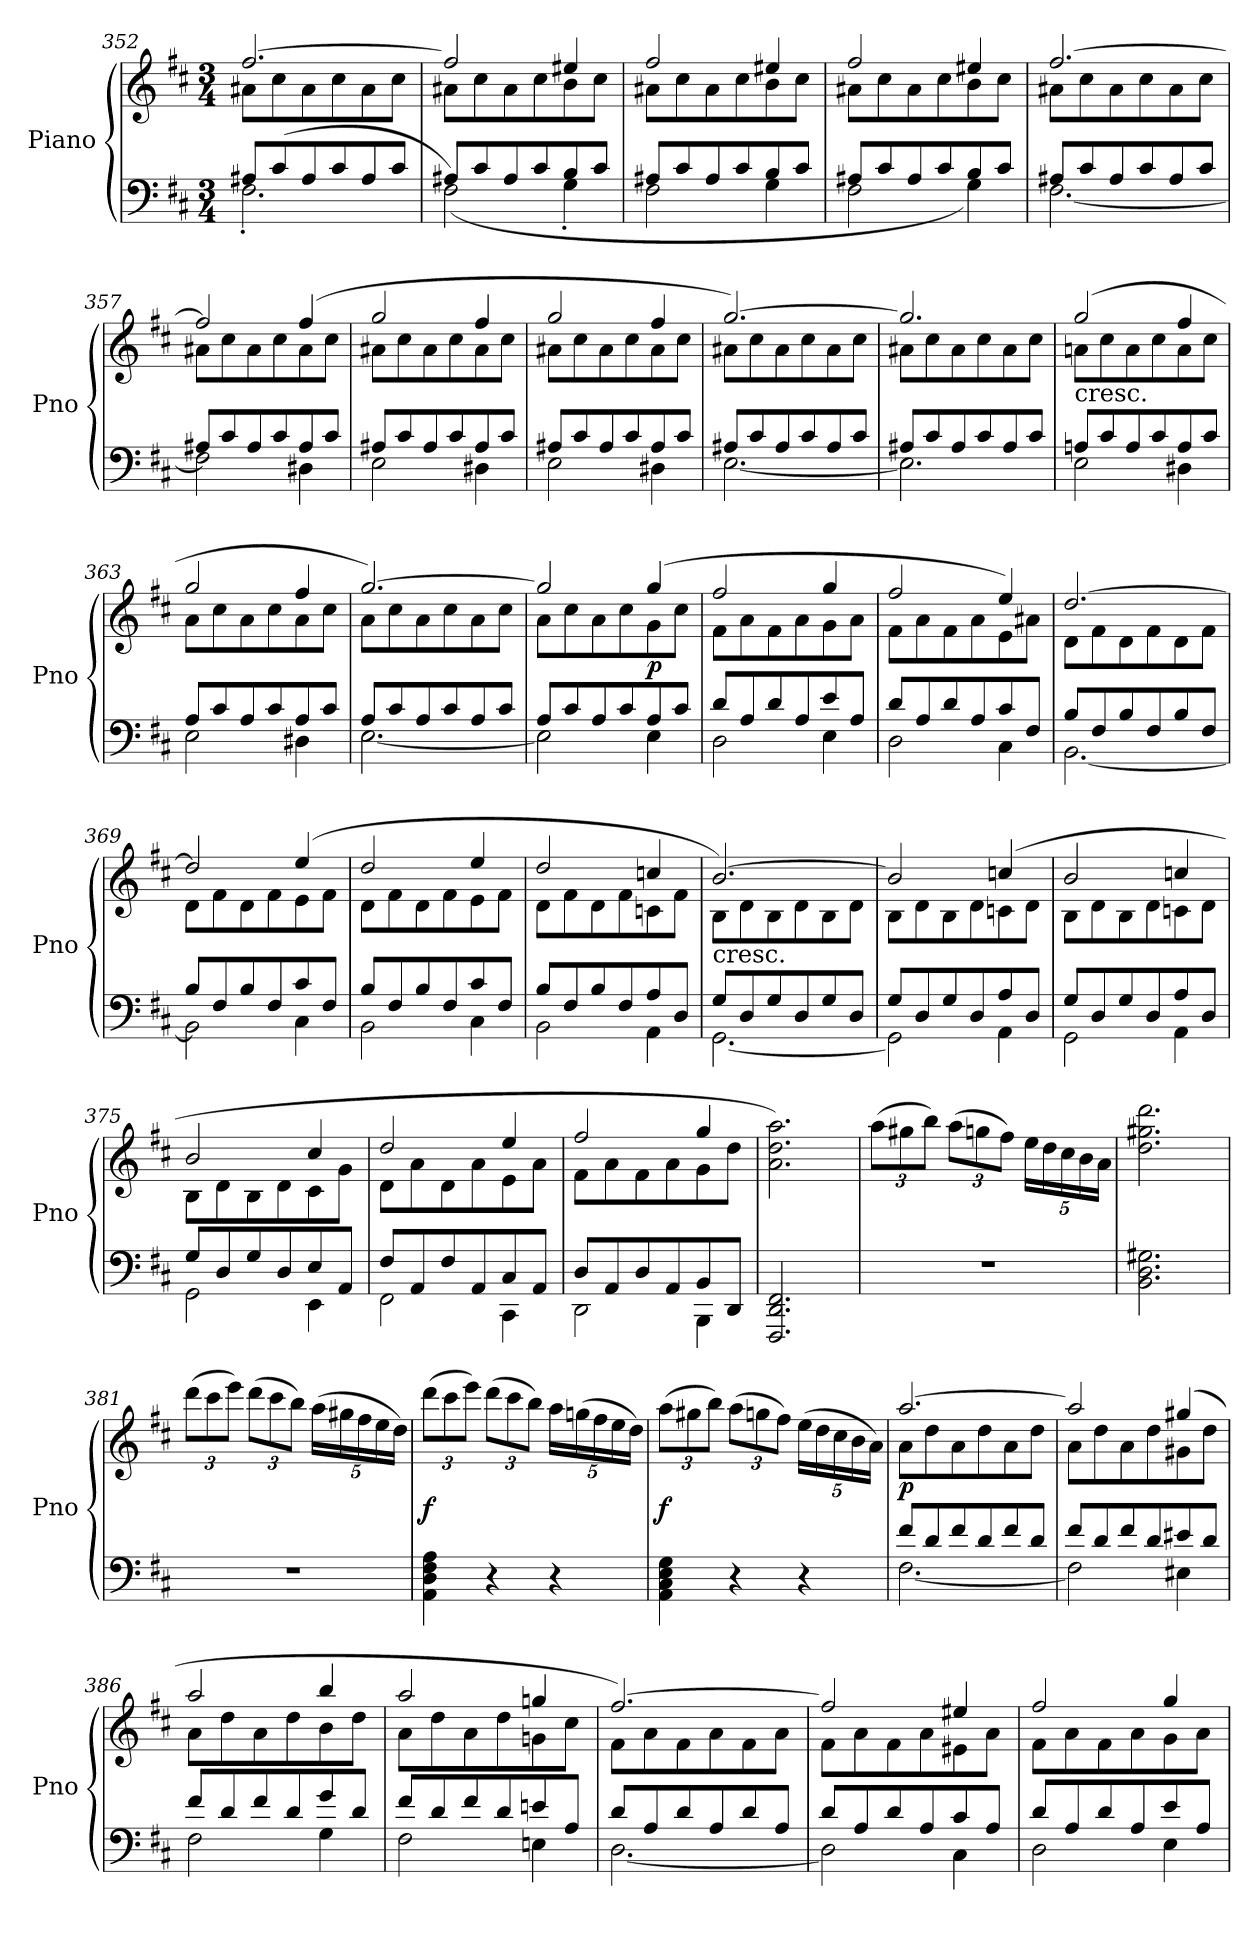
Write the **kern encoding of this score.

**kern	**kern	**dynam
*part1	*part1	*part1
*staff2	*staff1	*staff1/2
*I"Piano	*	*
*I'Pno	*	*
*clefF4	*clefG2	*
*k[f#c#]	*k[f#c#]	*
*D:	*D:	*
*M3/4	*M3/4	*
=352	=352	=352
*^	*^	*
8A#X/L	2.F#'\	[2.ff#/	8a#X\L	.
(8c#/	.	.	8cc#\	.
8A#/	.	.	8a#\	.
8c#/	.	.	8cc#\	.
8A#/	.	.	8a#\	.
8c#/J	.	.	8cc#\J	.
=353	=353	=353	=353	=353
8A#X/L	(2F#\)	2ff#/]	8a#X\L	.
8c#/	.	.	8cc#\	.
8A#/	.	.	8a#\	.
8c#/	.	.	8cc#\	.
8B/	4G'\	4ee#X/	8b\	.
8c#/J	.	.	8cc#\J	.
=354	=354	=354	=354	=354
8A#X/L	2F#\	2ff#/	8a#X\L	.
8c#/	.	.	8cc#\	.
8A#/	.	.	8a#\	.
8c#/	.	.	8cc#\	.
8B/	4G\	4ee#X/	8b\	.
8c#/J	.	.	8cc#\J	.
=355	=355	=355	=355	=355
8A#X/L	2F#\	2ff#/	8a#X\L	.
8c#/	.	.	8cc#\	.
8A#/	.	.	8a#\	.
8c#/	.	.	8cc#\	.
8B/	4G\)	4ee#X/	8b\	.
8c#/J	.	.	8cc#\J	.
=356	=356	=356	=356	=356
8A#X/L	[2.F#\	[2.ff#/	8a#X\L	.
8c#/	.	.	8cc#\	.
8A#/	.	.	8a#\	.
8c#/	.	.	8cc#\	.
8A#/	.	.	8a#\	.
8c#/J	.	.	8cc#\J	.
=357	=357	=357	=357	=357
8A#X/L	2F#\]	2ff#/]	8a#X\L	.
8c#/	.	.	8cc#\	.
8A#/	.	.	8a#\	.
8c#/	.	.	8cc#\	.
8A#/	4D#X\	(4ff#/	8a#\	.
8c#/J	.	.	8cc#\J	.
=358	=358	=358	=358	=358
8A#X/L	2E\	2gg/	8a#X\L	.
8c#/	.	.	8cc#\	.
8A#/	.	.	8a#\	.
8c#/	.	.	8cc#\	.
8A#/	4D#X\	4ff#/	8a#\	.
8c#/J	.	.	8cc#\J	.
=359	=359	=359	=359	=359
8A#X/L	2E\	2gg/	8a#X\L	.
8c#/	.	.	8cc#\	.
8A#/	.	.	8a#\	.
8c#/	.	.	8cc#\	.
8A#/	4D#X\	4ff#/	8a#\	.
8c#/J	.	.	8cc#\J	.
=360	=360	=360	=360	=360
8A#X/L	[2.E\	[2.gg/)	8a#X\L	.
8c#/	.	.	8cc#\	.
8A#/	.	.	8a#\	.
8c#/	.	.	8cc#\	.
8A#/	.	.	8a#\	.
8c#/J	.	.	8cc#\J	.
=361	=361	=361	=361	=361
8A#X/L	2.E\]	2.gg/]	8a#X\L	.
8c#/	.	.	8cc#\	.
8A#/	.	.	8a#\	.
8c#/	.	.	8cc#\	.
8A#/	.	.	8a#\	.
8c#/J	.	.	8cc#\J	.
=362	=362	=362	=362	=362
!	!	!LO:TX:c:t=cresc.	!	!
8An/L	2E\	(2gg/	8an\L	.
8c#/	.	.	8cc#\	.
8A/	.	.	8a\	.
8c#/	.	.	8cc#\	.
8A/	4D#X\	4ff#/	8a\	.
8c#/J	.	.	8cc#\J	.
=363	=363	=363	=363	=363
8A/L	2E\	2gg/	8a\L	.
8c#/	.	.	8cc#\	.
8A/	.	.	8a\	.
8c#/	.	.	8cc#\	.
8A/	4D#X\	4ff#/	8a\	.
8c#/J	.	.	8cc#\J	.
=364	=364	=364	=364	=364
8A/L	[2.E\	[2.gg/)	8a\L	.
8c#/	.	.	8cc#\	.
8A/	.	.	8a\	.
8c#/	.	.	8cc#\	.
8A/	.	.	8a\	.
8c#/J	.	.	8cc#\J	.
=365	=365	=365	=365	=365
8A/L	2E\]	2gg/]	8a\L	.
8c#/	.	.	8cc#\	.
8A/	.	.	8a\	.
8c#/	.	.	8cc#\	.
8A/	4E\	(4gg/	8g\	p
8c#/J	.	.	8cc#\J	.
=366	=366	=366	=366	=366
8d/L	2D\	2ff#/	8f#\L	.
8A/	.	.	8a\	.
8d/	.	.	8f#\	.
8A/	.	.	8a\	.
8e/	4E\	4gg/	8g\	.
8A/J	.	.	8a\J	.
=367	=367	=367	=367	=367
8d/L	2D\	2ff#/	8f#\L	.
8A/	.	.	8a\	.
8d/	.	.	8f#\	.
8A/	.	.	8a\	.
8c#/	4C#\	4ee/)	8e\	.
8F#/J	.	.	8a#X\J	.
=368	=368	=368	=368	=368
8B/L	[2.BB\	[2.dd/	8d\L	.
8F#/	.	.	8f#\	.
8B/	.	.	8d\	.
8F#/	.	.	8f#\	.
8B/	.	.	8d\	.
8F#/J	.	.	8f#\J	.
=369	=369	=369	=369	=369
8B/L	2BB\]	2dd/]	8d\L	.
8F#/	.	.	8f#\	.
8B/	.	.	8d\	.
8F#/	.	.	8f#\	.
8c#/	4C#\	(4ee/	8e\	.
8F#/J	.	.	8f#\J	.
=370	=370	=370	=370	=370
8B/L	2BB\	2dd/	8d\L	.
8F#/	.	.	8f#\	.
8B/	.	.	8d\	.
8F#/	.	.	8f#\	.
8c#/	4C#\	4ee/	8e\	.
8F#/J	.	.	8f#\J	.
=371	=371	=371	=371	=371
8B/L	2BB\	2dd/	8d\L	.
8F#/	.	.	8f#\	.
8B/	.	.	8d\	.
8F#/	.	.	8f#\	.
8A/	4AA\	4ccn/	8cn\	.
8D/J	.	.	8f#\J	.
=372	=372	=372	=372	=372
!	!	!LO:TX:c:t=cresc.	!	!
8G/L	[2.GG\	[2.b/)	8B\L	.
8D/	.	.	8d\	.
8G/	.	.	8B\	.
8D/	.	.	8d\	.
8G/	.	.	8B\	.
8D/J	.	.	8d\J	.
=373	=373	=373	=373	=373
8G/L	2GG\]	2b/]	8B\L	.
8D/	.	.	8d\	.
8G/	.	.	8B\	.
8D/	.	.	8d\	.
8A/	4AA\	(4ccn/	8cn\	.
8D/J	.	.	8d\J	.
=374	=374	=374	=374	=374
8G/L	2GG\	2b/	8B\L	.
8D/	.	.	8d\	.
8G/	.	.	8B\	.
8D/	.	.	8d\	.
8A/	4AA\	4ccn/	8cn\	.
8D/J	.	.	8d\J	.
=375	=375	=375	=375	=375
8G/L	2GG\	2b/	8B\L	.
8D/	.	.	8d\	.
8G/	.	.	8B\	.
8D/	.	.	8d\	.
8E/	4EE\	4cc#/	8c#\	.
8AA/J	.	.	8g\J	.
=376	=376	=376	=376	=376
8F#/L	2FF#\	2dd/	8d\L	.
8AA/	.	.	8a\	.
8F#/	.	.	8d\	.
8AA/	.	.	8a\	.
8C#/	4CC#\	4ee/	8e\	.
8AA/J	.	.	8a\J	.
=377	=377	=377	=377	=377
8D/L	2DD\	2ff#/	8f#\L	.
8AA/	.	.	8a\	.
8D/	.	.	8f#\	.
8AA/	.	.	8a\	.
8BB/	4BBB\	4gg/	8g\	.
8DD/J	.	.	8dd\J	.
*v	*v	*	*	*
*	*v	*v	*
=378	=378	=378
2.FFF#/ 2.DD/ 2.FF#/	2.a\ 2.dd\ 2.aa\)	.
=379	=379	=379
2.r	(12aa\L	.
.	12gg#X\	.
.	12bb\J)	.
.	(12aa\L	.
.	12ggn\	.
.	12ff#\J)	.
.	20ee\LL	.
.	20dd\	.
.	20cc#\	.
.	20b\	.
.	20a\JJ	.
=380	=380	=380
2.BB\ 2.D\ 2.G#X\	2.dd\ 2.gg#X\ 2.ddd\	.
=381	=381	=381
2.r	(12ddd\L	.
.	12ccc#\	.
.	12eee\J)	.
.	(12ddd\L	.
.	12ccc#\	.
.	12bb\J)	.
.	(20aa\LL	.
.	20gg#X\	.
.	20ff#\	.
.	20ee\	.
.	20dd\JJ)	.
=382	=382	=382
4AA\ 4D\ 4F#\ 4A\	(12ddd\L	f
.	12ccc#\	.
.	12eee\J)	.
4r	(12ddd\L	.
.	12ccc#\	.
.	12bb\J)	.
4r	20aa\LL	.
.	(20ggn\	.
.	20ff#\	.
.	20ee\	.
.	20dd\JJ)	.
=383	=383	=383
4AA\ 4C#\ 4E\ 4G\	(12aa\L	f
.	12gg#X\	.
.	12bb\J)	.
4r	(12aa\L	.
.	12ggn\	.
.	12ff#\J)	.
4r	(20ee\LL	.
.	20dd\	.
.	20cc#\	.
.	20b\	.
.	20a\JJ)	.
=384	=384	=384
*^	*^	*
8f#/L	[2.F#\	[2.aa/	8a\L	p
8d/	.	.	8dd\	.
8f#/	.	.	8a\	.
8d/	.	.	8dd\	.
8f#/	.	.	8a\	.
8d/J	.	.	8dd\J	.
=385	=385	=385	=385	=385
8f#/L	2F#\]	2aa/]	8a\L	.
8d/	.	.	8dd\	.
8f#/	.	.	8a\	.
8d/	.	.	8dd\	.
8e#X/	4E#X\	(4gg#X/	8g#X\	.
8d/J	.	.	8dd\J	.
=386	=386	=386	=386	=386
8f#/L	2F#\	2aa/	8a\L	.
8d/	.	.	8dd\	.
8f#/	.	.	8a\	.
8d/	.	.	8dd\	.
8g/	4G\	4bb/	8b\	.
8d/J	.	.	8dd\J	.
=387	=387	=387	=387	=387
8f#/L	2F#\	2aa/	8a\L	.
8d/	.	.	8dd\	.
8f#/	.	.	8a\	.
8d/	.	.	8dd\	.
8en/	4En\	4ggn/	8gn\	.
8A/J	.	.	8cc#\J	.
=388	=388	=388	=388	=388
8d/L	[2.D\	[2.ff#/)	8f#\L	.
8A/	.	.	8a\	.
8d/	.	.	8f#\	.
8A/	.	.	8a\	.
8d/	.	.	8f#\	.
8A/J	.	.	8a\J	.
=389	=389	=389	=389	=389
8d/L	2D\]	2ff#/]	8f#\L	.
8A/	.	.	8a\	.
8d/	.	.	8f#\	.
8A/	.	.	8a\	.
8c#/	4C#\	4ee#X/	8e#X\	.
8A/J	.	.	8a\J	.
=390	=390	=390	=390	=390
8d/L	2D\	2ff#/	8f#\L	.
8A/	.	.	8a\	.
8d/	.	.	8f#\	.
8A/	.	.	8a\	.
8e/	4E\	4gg/	8g\	.
8A/J	.	.	8a\J	.
*v	*v	*	*	*
*	*v	*v	*
=	=	=
*-	*-	*-
